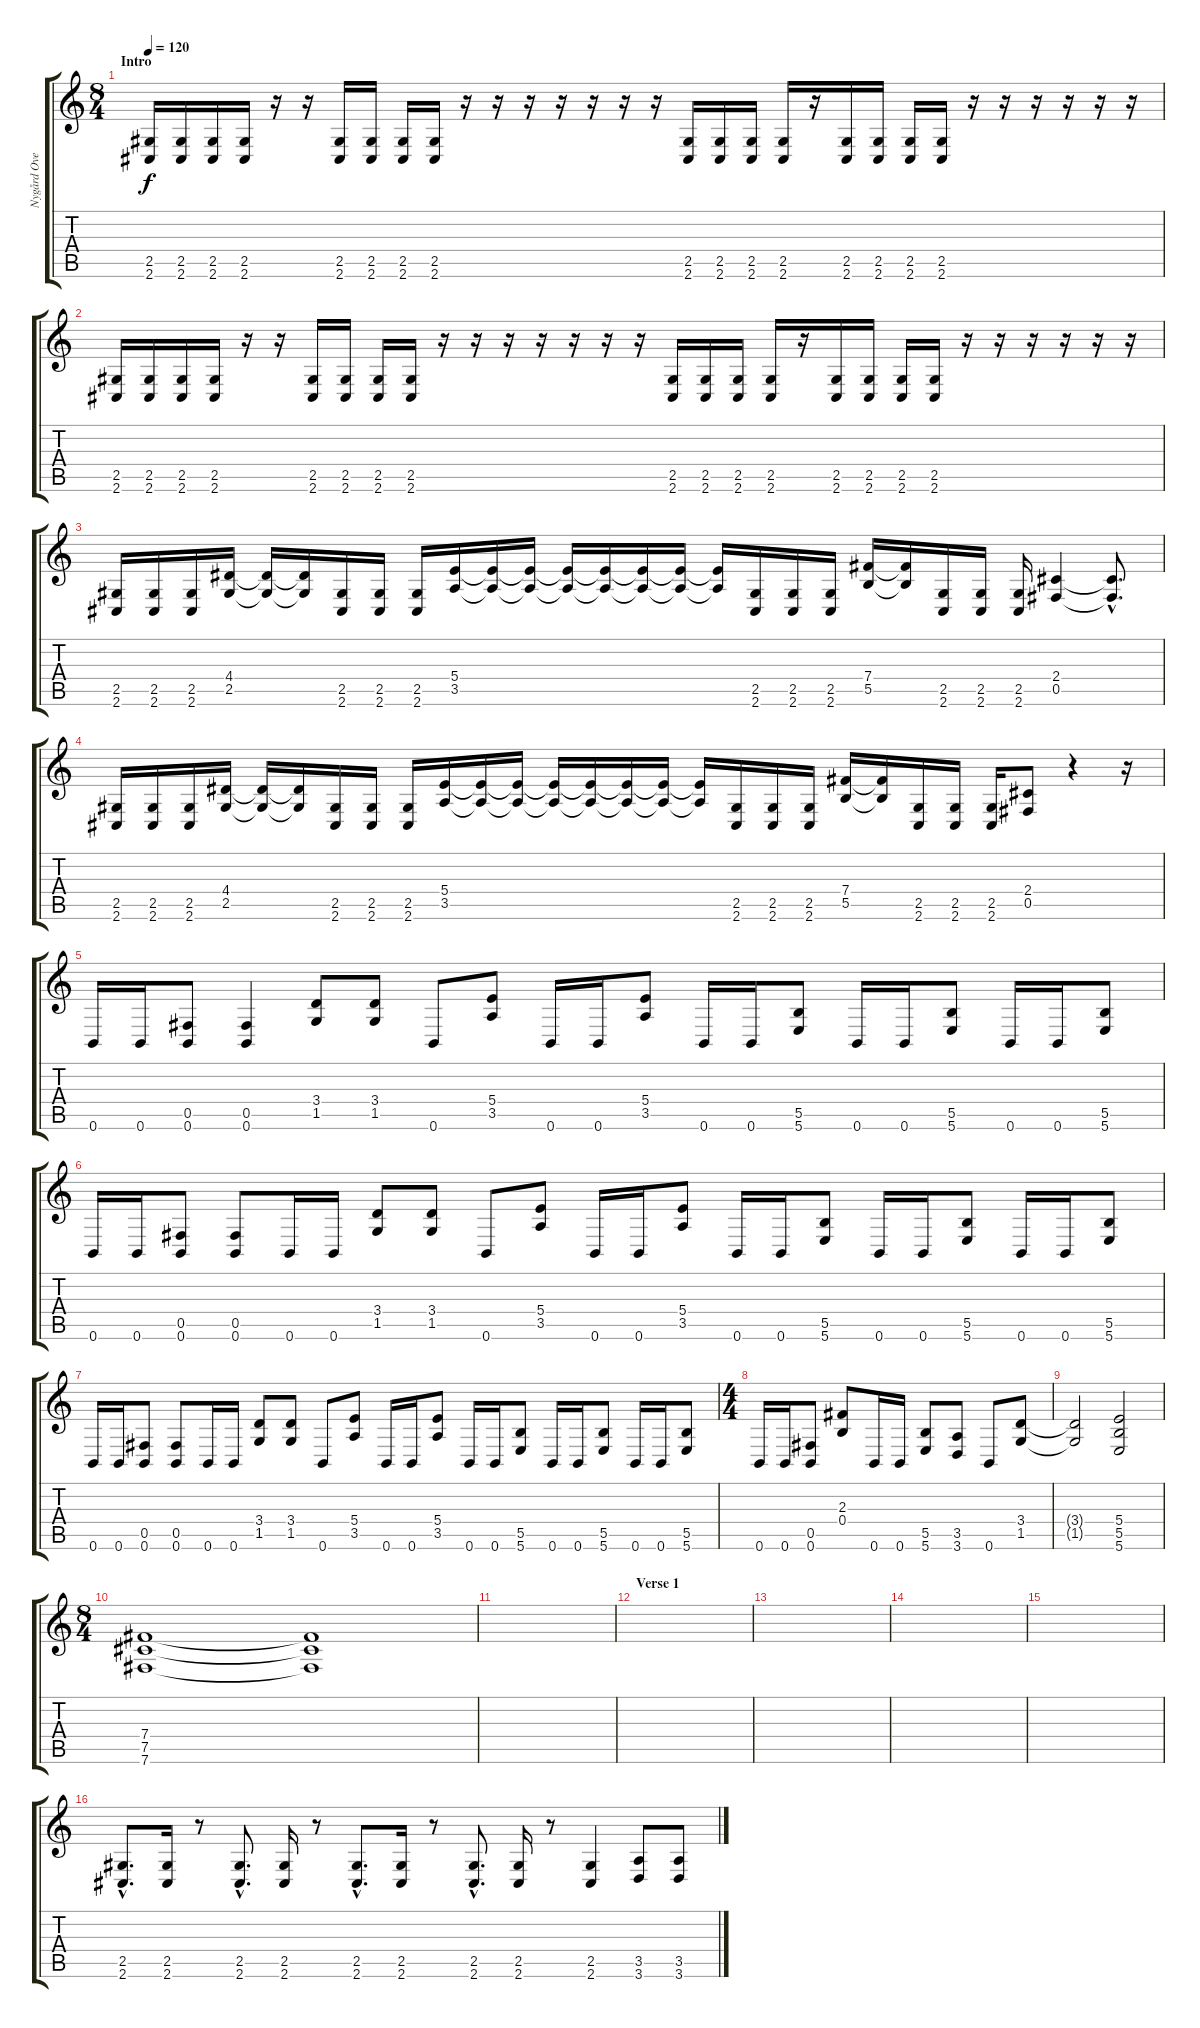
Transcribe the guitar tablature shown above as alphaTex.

\track ("Nygård Overdub" "Nygård Ove") {instrument distortionguitar}
\staff {score tabs}
\tuning (Db4 Ab3 E3 B2 Gb2 B1) {hide}
\ts (8 4)
\section ("" "Intro")
\tempo 120
\clef g2
\ks c
(2.5 2.6).16{dy f instrument distortionguitar} (2.5 2.6).16 (2.5 2.6).16 (2.5 2.6).16 r.16 r.16 (2.5 2.6).16 (2.5 2.6).16 (2.5 2.6).16 (2.5 2.6).16 r.16 r.16 r.16 r.16 r.16 r.16 r.16 (2.5 2.6).16 (2.5 2.6).16 (2.5 2.6).16 (2.5 2.6).16 r.16 (2.5 2.6).16 (2.5 2.6).16 (2.5 2.6).16 (2.5 2.6).16 r.16 r.16 r.16 r.16 r.16 r.16 |
(2.5 2.6).16 (2.5 2.6).16 (2.5 2.6).16 (2.5 2.6).16 r.16 r.16 (2.5 2.6).16 (2.5 2.6).16 (2.5 2.6).16 (2.5 2.6).16 r.16 r.16 r.16 r.16 r.16 r.16 r.16 (2.5 2.6).16 (2.5 2.6).16 (2.5 2.6).16 (2.5 2.6).16 r.16 (2.5 2.6).16 (2.5 2.6).16 (2.5 2.6).16 (2.5 2.6).16 r.16 r.16 r.16 r.16 r.16 r.16 |
(2.5 2.6).16 (2.5 2.6).16 (2.5 2.6).16 (4.4 2.5).16 (4.4{t} 2.5{t}).16 (4.4{t} 2.5{t}).16 (2.5 2.6).16 (2.5 2.6).16 (2.5 2.6).16 (5.4 3.5).16 (5.4{t} 3.5{t}).16 (5.4{t} 3.5{t}).16 (5.4{t} 3.5{t}).16 (5.4{t} 3.5{t}).16 (5.4{t} 3.5{t}).16 (5.4{t} 3.5{t}).16 (5.4{t} 3.5{t}).16 (2.5 2.6).16 (2.5 2.6).16 (2.5 2.6).16 (7.4 5.5).16 (7.4{t} 5.5{t}).16 (2.5 2.6).16 (2.5 2.6).16 (2.5 2.6).16 (2.4 0.5).4 (2.4{hac t} 0.5{hac t}).8{d} |
(2.5 2.6).16 (2.5 2.6).16 (2.5 2.6).16 (4.4 2.5).16 (4.4{t} 2.5{t}).16 (4.4{t} 2.5{t}).16 (2.5 2.6).16 (2.5 2.6).16 (2.5 2.6).16 (5.4 3.5).16 (5.4{t} 3.5{t}).16 (5.4{t} 3.5{t}).16 (5.4{t} 3.5{t}).16 (5.4{t} 3.5{t}).16 (5.4{t} 3.5{t}).16 (5.4{t} 3.5{t}).16 (5.4{t} 3.5{t}).16 (2.5 2.6).16 (2.5 2.6).16 (2.5 2.6).16 (7.4 5.5).16 (7.4{t} 5.5{t}).16 (2.5 2.6).16 (2.5 2.6).16 (2.5 2.6).16 (2.4 0.5).8 r.4 r.16 |
0.6.16 0.6.16 (0.5 0.6).8 (0.5 0.6).4 (3.4 1.5).8 (3.4 1.5).8 0.6.8 (5.4 3.5).8 0.6.16 0.6.16 (5.4 3.5).8 0.6.16 0.6.16 (5.5 5.6).8 0.6.16 0.6.16 (5.5 5.6).8 0.6.16 0.6.16 (5.5 5.6).8 |
0.6.16 0.6.16 (0.5 0.6).8 (0.5 0.6).8 0.6.16 0.6.16 (3.4 1.5).8 (3.4 1.5).8 0.6.8 (5.4 3.5).8 0.6.16 0.6.16 (5.4 3.5).8 0.6.16 0.6.16 (5.5 5.6).8 0.6.16 0.6.16 (5.5 5.6).8 0.6.16 0.6.16 (5.5 5.6).8 |
0.6.16 0.6.16 (0.5 0.6).8 (0.5 0.6).8 0.6.16 0.6.16 (3.4 1.5).8 (3.4 1.5).8 0.6.8 (5.4 3.5).8 0.6.16 0.6.16 (5.4 3.5).8 0.6.16 0.6.16 (5.5 5.6).8 0.6.16 0.6.16 (5.5 5.6).8 0.6.16 0.6.16 (5.5 5.6).8 |
\ts (4 4)
0.6.16 0.6.16 (0.5 0.6).8 (2.3 0.4).8 0.6.16 0.6.16 (5.5 5.6).8 (3.5 3.6).8 0.6.8 (3.4 1.5).8 |
(3.4{t} 1.5{t}).2 (5.4 5.5 5.6).2 |
\ts (8 4)
(7.4 7.5 7.6).1 (7.4{t} 7.5{t} 7.6{t}).1 |
|
\section ("" "Verse 1")
|
|
|
|
(2.5{hac} 2.6{hac}).8{d} (2.5 2.6).16 r.8 (2.5{hac} 2.6{hac}).8{d} (2.5 2.6).16 r.8 (2.5{hac} 2.6{hac}).8{d} (2.5 2.6).16 r.8 (2.5{hac} 2.6{hac}).8{d} (2.5 2.6).16 r.8 (2.5 2.6).4 (3.5 3.6).8 (3.5 3.6).8
